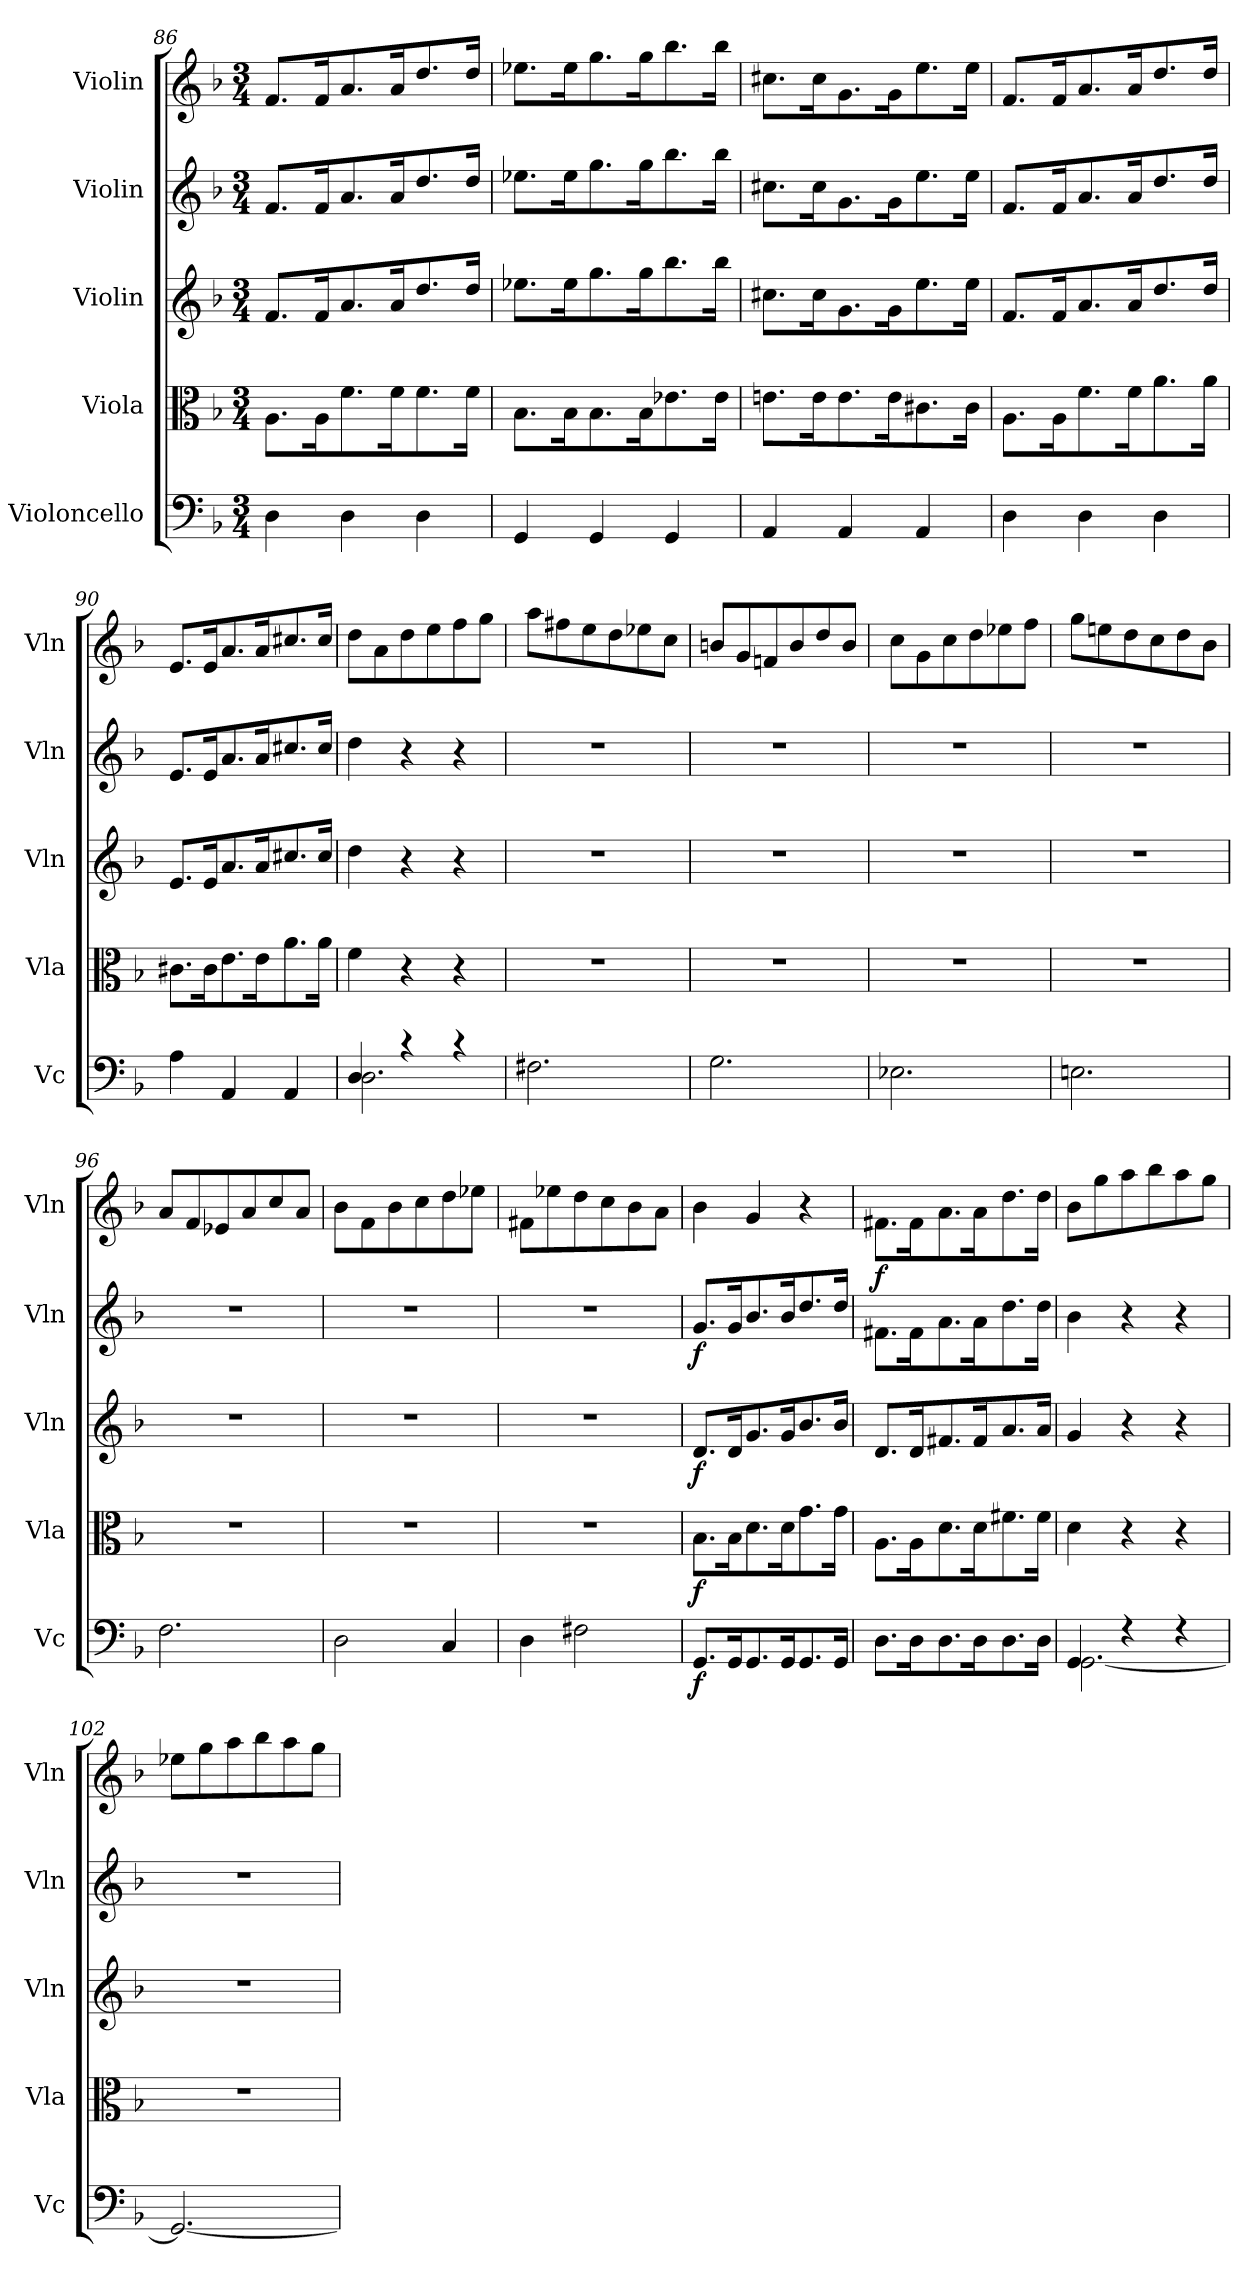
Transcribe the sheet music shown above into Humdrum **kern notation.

**kern	**dynam	**kern	**dynam	**kern	**dynam	**kern	**dynam	**kern	**dynam
*part5	*part5	*part4	*part4	*part3	*part3	*part2	*part2	*part1	*part1
*staff5	*staff5	*staff4	*staff4	*staff3	*staff3	*staff2	*staff2	*staff1	*staff1
*I"Violoncello	*	*I"Viola	*	*I"Violin	*	*I"Violin	*	*I"Violin	*
*I'Vc	*	*I'Vla	*	*I'Vln	*	*I'Vln	*	*I'Vln	*
*clefF4	*	*clefC3	*	*clefG2	*	*clefG2	*	*clefG2	*
*k[b-]	*	*k[b-]	*	*k[b-]	*	*k[b-]	*	*k[b-]	*
*M3/4	*	*M3/4	*	*M3/4	*	*M3/4	*	*M3/4	*
=86	=86	=86	=86	=86	=86	=86	=86	=86	=86
4D\	.	8.A\L	.	8.f/L	.	8.f/L	.	8.f/L	.
.	.	16A\K	.	16f/K	.	16f/K	.	16f/K	.
4D\	.	8.f\	.	8.a/	.	8.a/	.	8.a/	.
.	.	16f\K	.	16a/K	.	16a/K	.	16a/K	.
4D\	.	8.f\	.	8.dd/	.	8.dd/	.	8.dd/	.
.	.	16f\Jk	.	16dd/Jk	.	16dd/Jk	.	16dd/Jk	.
=87	=87	=87	=87	=87	=87	=87	=87	=87	=87
4GG/	.	8.B-\L	.	8.ee-X\L	.	8.ee-X\L	.	8.ee-X\L	.
.	.	16B-\K	.	16ee-\K	.	16ee-\K	.	16ee-\K	.
4GG/	.	8.B-\	.	8.gg\	.	8.gg\	.	8.gg\	.
.	.	16B-\K	.	16gg\K	.	16gg\K	.	16gg\K	.
4GG/	.	8.e-X\	.	8.bb-\	.	8.bb-\	.	8.bb-\	.
.	.	16e-\Jk	.	16bb-\Jk	.	16bb-\Jk	.	16bb-\Jk	.
=88	=88	=88	=88	=88	=88	=88	=88	=88	=88
4AA/	.	8.en\L	.	8.cc#X\L	.	8.cc#X\L	.	8.cc#X\L	.
.	.	16e\K	.	16cc#\K	.	16cc#\K	.	16cc#\K	.
4AA/	.	8.e\	.	8.g\	.	8.g\	.	8.g\	.
.	.	16e\K	.	16g\K	.	16g\K	.	16g\K	.
4AA/	.	8.c#X\	.	8.ee\	.	8.ee\	.	8.ee\	.
.	.	16c#\Jk	.	16ee\Jk	.	16ee\Jk	.	16ee\Jk	.
=89	=89	=89	=89	=89	=89	=89	=89	=89	=89
4D\	.	8.A\L	.	8.f/L	.	8.f/L	.	8.f/L	.
.	.	16A\K	.	16f/K	.	16f/K	.	16f/K	.
4D\	.	8.f\	.	8.a/	.	8.a/	.	8.a/	.
.	.	16f\K	.	16a/K	.	16a/K	.	16a/K	.
4D\	.	8.a\	.	8.dd/	.	8.dd/	.	8.dd/	.
.	.	16a\Jk	.	16dd/Jk	.	16dd/Jk	.	16dd/Jk	.
=90	=90	=90	=90	=90	=90	=90	=90	=90	=90
4A\	.	8.c#X\L	.	8.e/L	.	8.e/L	.	8.e/L	.
.	.	16c#\K	.	16e/K	.	16e/K	.	16e/K	.
4AA/	.	8.e\	.	8.a/	.	8.a/	.	8.a/	.
.	.	16e\K	.	16a/K	.	16a/K	.	16a/K	.
4AA/	.	8.a\	.	8.cc#X/	.	8.cc#X/	.	8.cc#X/	.
.	.	16a\Jk	.	16cc#/Jk	.	16cc#/Jk	.	16cc#/Jk	.
=91	=91	=91	=91	=91	=91	=91	=91	=91	=91
*^	*	*	*	*	*	*	*	*	*
4D/	2.D\	.	4f\	.	4dd\	.	4dd\	.	8dd\L	.
.	.	.	.	.	.	.	.	.	8a\	.
4r	.	.	4r	.	4r	.	4r	.	8dd\	.
.	.	.	.	.	.	.	.	.	8ee\	.
4r	.	.	4r	.	4r	.	4r	.	8ff\	.
.	.	.	.	.	.	.	.	.	8gg\J	.
*v	*v	*	*	*	*	*	*	*	*	*
=92	=92	=92	=92	=92	=92	=92	=92	=92	=92
2.F#X\	.	2.r	.	2.r	.	2.r	.	8aa\L	.
.	.	.	.	.	.	.	.	8ff#X\	.
.	.	.	.	.	.	.	.	8ee\	.
.	.	.	.	.	.	.	.	8dd\	.
.	.	.	.	.	.	.	.	8ee-X\	.
.	.	.	.	.	.	.	.	8cc\J	.
=93	=93	=93	=93	=93	=93	=93	=93	=93	=93
2.G\	.	2.r	.	2.r	.	2.r	.	8bn/L	.
.	.	.	.	.	.	.	.	8g/	.
.	.	.	.	.	.	.	.	8fn/	.
.	.	.	.	.	.	.	.	8b/	.
.	.	.	.	.	.	.	.	8dd/	.
.	.	.	.	.	.	.	.	8b/J	.
=94	=94	=94	=94	=94	=94	=94	=94	=94	=94
2.E-X\	.	2.r	.	2.r	.	2.r	.	8cc\L	.
.	.	.	.	.	.	.	.	8g\	.
.	.	.	.	.	.	.	.	8cc\	.
.	.	.	.	.	.	.	.	8dd\	.
.	.	.	.	.	.	.	.	8ee-X\	.
.	.	.	.	.	.	.	.	8ff\J	.
=95	=95	=95	=95	=95	=95	=95	=95	=95	=95
2.En\	.	2.r	.	2.r	.	2.r	.	8gg\L	.
.	.	.	.	.	.	.	.	8een\	.
.	.	.	.	.	.	.	.	8dd\	.
.	.	.	.	.	.	.	.	8cc\	.
.	.	.	.	.	.	.	.	8dd\	.
.	.	.	.	.	.	.	.	8b-\J	.
=96	=96	=96	=96	=96	=96	=96	=96	=96	=96
2.F\	.	2.r	.	2.r	.	2.r	.	8a/L	.
.	.	.	.	.	.	.	.	8f/	.
.	.	.	.	.	.	.	.	8e-X/	.
.	.	.	.	.	.	.	.	8a/	.
.	.	.	.	.	.	.	.	8cc/	.
.	.	.	.	.	.	.	.	8a/J	.
=97	=97	=97	=97	=97	=97	=97	=97	=97	=97
2D\	.	2.r	.	2.r	.	2.r	.	8b-\L	.
.	.	.	.	.	.	.	.	8f\	.
.	.	.	.	.	.	.	.	8b-\	.
.	.	.	.	.	.	.	.	8cc\	.
4C/	.	.	.	.	.	.	.	8dd\	.
.	.	.	.	.	.	.	.	8ee-X\J	.
=98	=98	=98	=98	=98	=98	=98	=98	=98	=98
4D\	.	2.r	.	2.r	.	2.r	.	8f#X\L	.
.	.	.	.	.	.	.	.	8ee-X\	.
2F#X\	.	.	.	.	.	.	.	8dd\	.
.	.	.	.	.	.	.	.	8cc\	.
.	.	.	.	.	.	.	.	8b-\	.
.	.	.	.	.	.	.	.	8a\J	.
=99	=99	=99	=99	=99	=99	=99	=99	=99	=99
8.GG/L	f	8.B-\L	f	8.d/L	f	8.g/L	f	4b-\	.
16GG/K	.	16B-\K	.	16d/K	.	16g/K	.	.	.
8.GG/	.	8.d\	.	8.g/	.	8.b-/	.	4g/	.
16GG/K	.	16d\K	.	16g/K	.	16b-/K	.	.	.
8.GG/	.	8.g\	.	8.b-/	.	8.dd/	.	4r	.
16GG/Jk	.	16g\Jk	.	16b-/Jk	.	16dd/Jk	.	.	.
=100	=100	=100	=100	=100	=100	=100	=100	=100	=100
8.D\L	.	8.A\L	.	8.d/L	.	8.f#X\L	.	8.f#X\L	f
16D\K	.	16A\K	.	16d/K	.	16f#\K	.	16f#\K	.
8.D\	.	8.d\	.	8.f#X/	.	8.a\	.	8.a\	.
16D\K	.	16d\K	.	16f#/K	.	16a\K	.	16a\K	.
8.D\	.	8.f#X\	.	8.a/	.	8.dd\	.	8.dd\	.
16D\Jk	.	16f#\Jk	.	16a/Jk	.	16dd\Jk	.	16dd\Jk	.
=101	=101	=101	=101	=101	=101	=101	=101	=101	=101
*^	*	*	*	*	*	*	*	*	*
4GG/	[2.GG\	.	4d\	.	4g/	.	4b-\	.	8b-\L	.
.	.	.	.	.	.	.	.	.	8gg\	.
4r	.	.	4r	.	4r	.	4r	.	8aa\	.
.	.	.	.	.	.	.	.	.	8bb-\	.
4r	.	.	4r	.	4r	.	4r	.	8aa\	.
.	.	.	.	.	.	.	.	.	8gg\J	.
*v	*v	*	*	*	*	*	*	*	*	*
=102	=102	=102	=102	=102	=102	=102	=102	=102	=102
2.GG/_	.	2.r	.	2.r	.	2.r	.	8ee-X\L	.
.	.	.	.	.	.	.	.	8gg\	.
.	.	.	.	.	.	.	.	8aa\	.
.	.	.	.	.	.	.	.	8bb-\	.
.	.	.	.	.	.	.	.	8aa\	.
.	.	.	.	.	.	.	.	8gg\J	.
=	=	=	=	=	=	=	=	=	=
*-	*-	*-	*-	*-	*-	*-	*-	*-	*-
